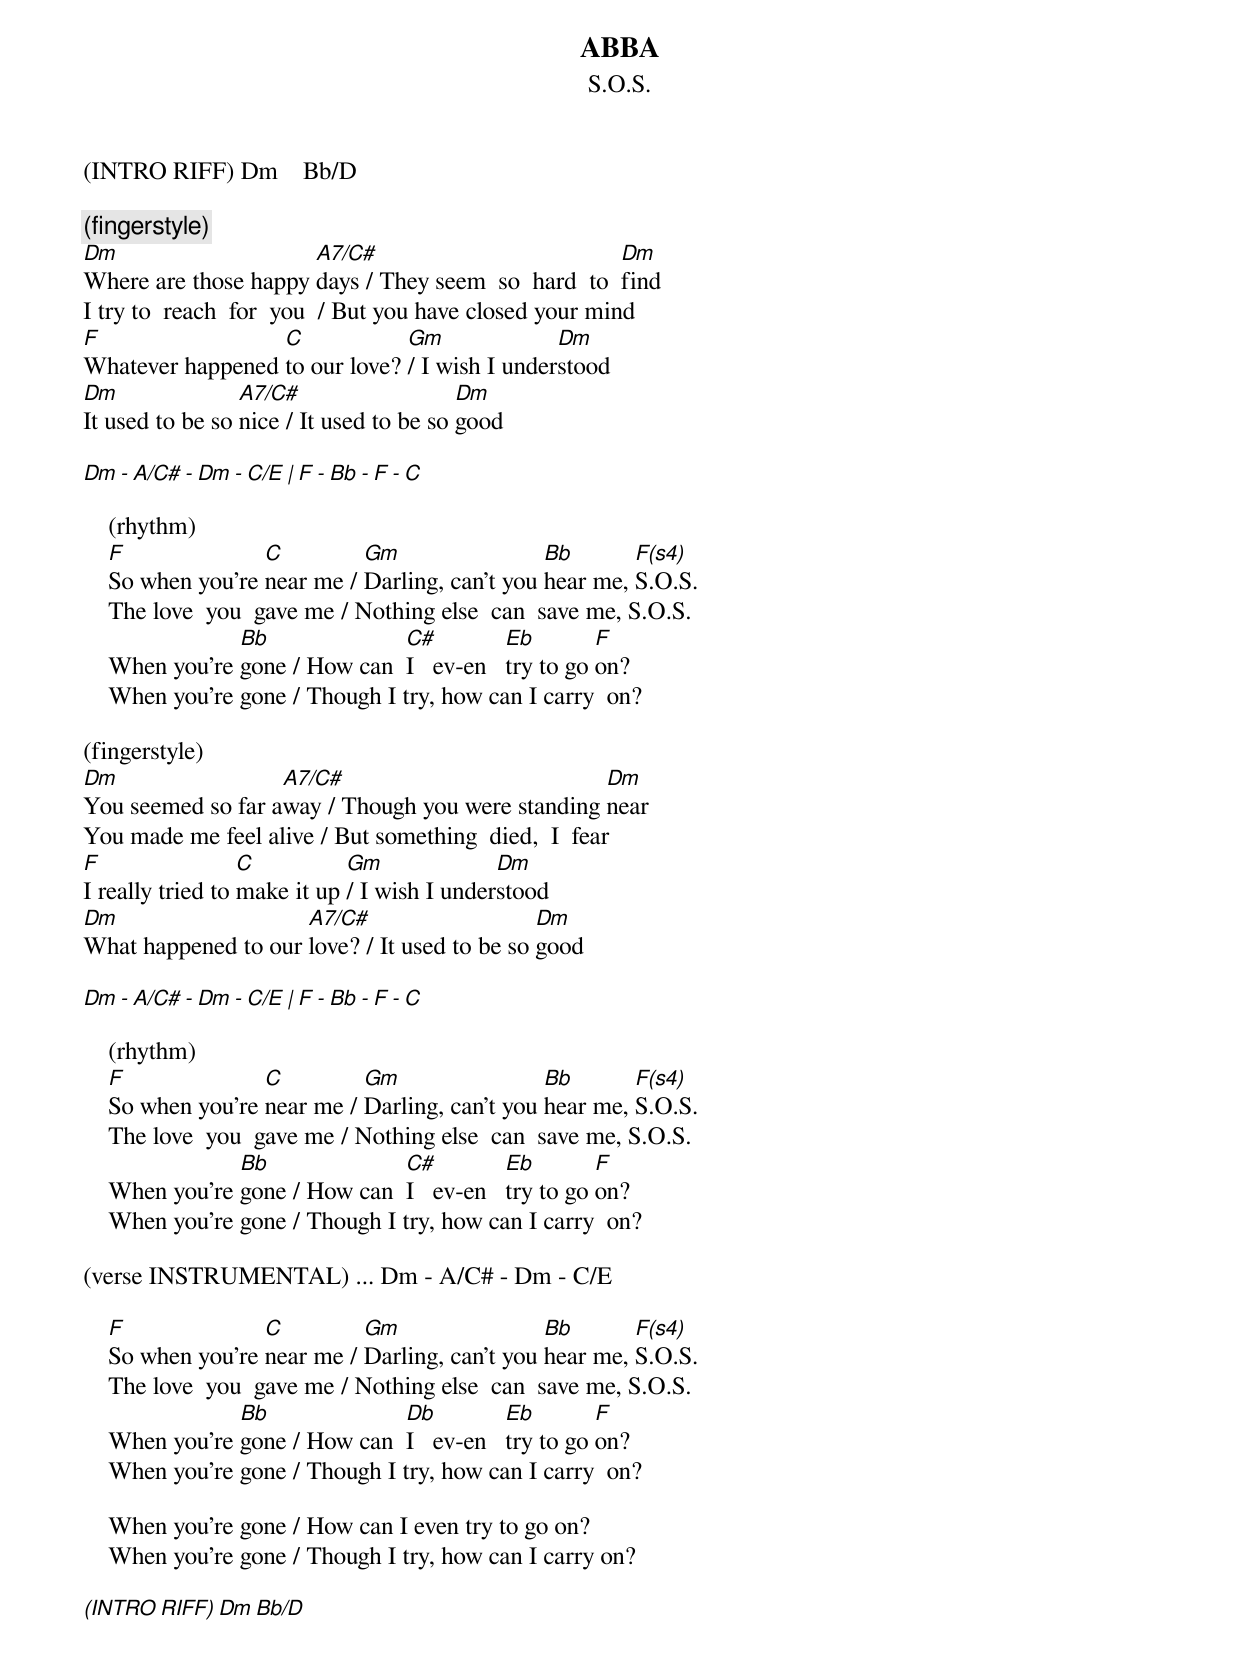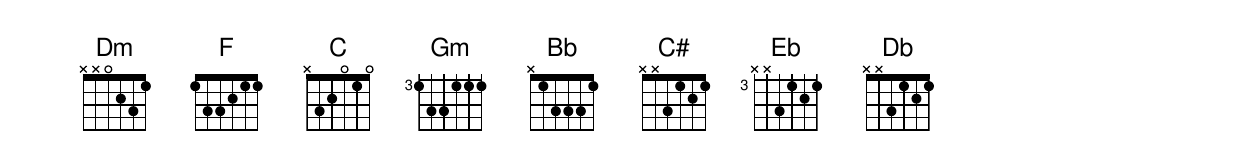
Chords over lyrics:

ABBA
S.O.S.

(INTRO RIFF) Dm    Bb/D

(fingerstyle)
Dm                    A7/C#                           Dm
Where are those happy days / They seem  so  hard  to  find
I try to  reach  for  you  / But you have closed your mind
F                 C            Gm              Dm
Whatever happened to our love? / I wish I understood
Dm               A7/C#                   Dm
It used to be so nice / It used to be so good

Dm - A/C# - Dm - C/E  |  F - Bb - F - C

    (rhythm)
    F              C         Gm                 Bb       F(s4)
    So when you're near me / Darling, can't you hear me, S.O.S.
    The love  you  gave me / Nothing else  can  save me, S.O.S.
                Bb              C#          Eb        F
    When you're gone / How can  I   ev-en   try to go on?
    When you're gone / Though I try, how can I carry  on?

(fingerstyle)
Dm                 A7/C#                          Dm
You seemed so far away / Though you were standing near
You made me feel alive / But something  died,  I  fear
F                 C          Gm              Dm
I really tried to make it up / I wish I understood
Dm                   A7/C#                    Dm
What happened to our love? / It used to be so good

Dm - A/C# - Dm - C/E  |  F - Bb - F - C

    (rhythm)
    F              C         Gm                 Bb       F(s4)
    So when you're near me / Darling, can't you hear me, S.O.S.
    The love  you  gave me / Nothing else  can  save me, S.O.S.
                Bb              C#          Eb        F
    When you're gone / How can  I   ev-en   try to go on?
    When you're gone / Though I try, how can I carry  on?

(verse INSTRUMENTAL) ... Dm - A/C# - Dm - C/E

    F              C         Gm                 Bb       F(s4)
    So when you're near me / Darling, can't you hear me, S.O.S.
    The love  you  gave me / Nothing else  can  save me, S.O.S.
                Bb              Db          Eb        F
    When you're gone / How can  I   ev-en   try to go on?
    When you're gone / Though I try, how can I carry  on?

    When you're gone / How can I even try to go on?
    When you're gone / Though I try, how can I carry on?

(INTRO RIFF) Dm    Bb/D
